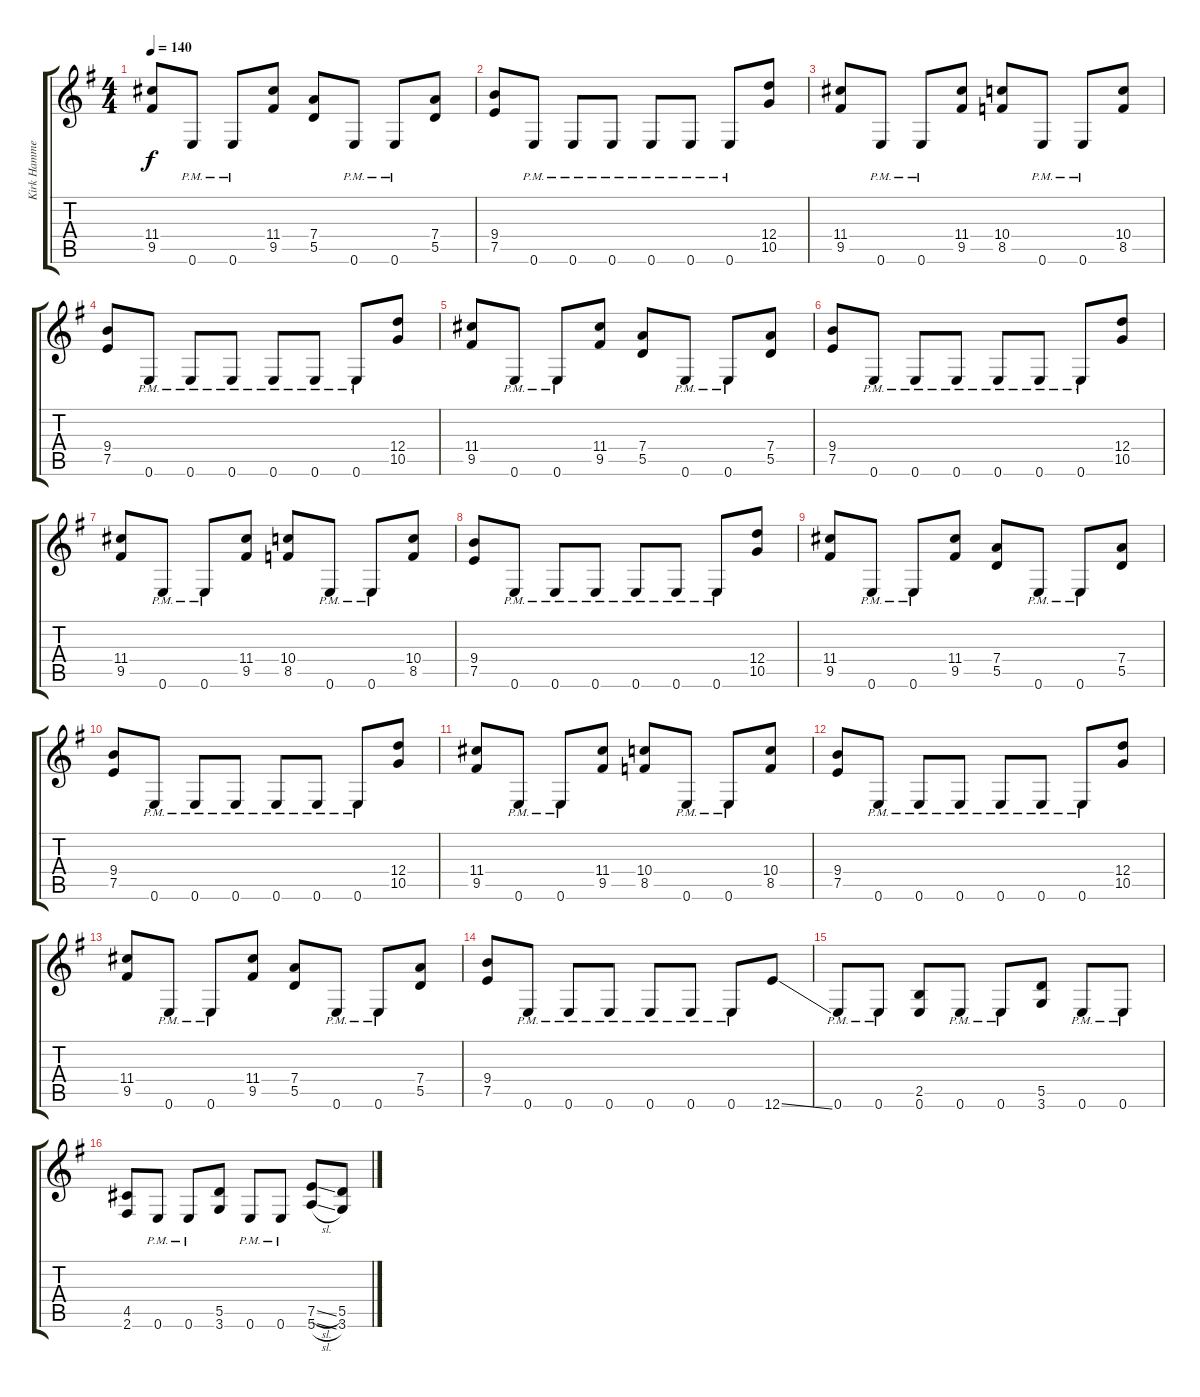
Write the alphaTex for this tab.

\track ("Kirk Hammet" "Kirk Hamme") {instrument distortionguitar}
\staff {score tabs}
\tuning (E4 B3 G3 D3 A2 E2) {hide}
\ts (4 4)
\tempo 140
\clef g2
\ks eminor
(11.4 9.5).8{dy f} 0.6{pm}.8 0.6{pm}.8 (11.4 9.5).8 (7.4 5.5).8 0.6{pm}.8 0.6{pm}.8 (7.4 5.5).8 |
(9.4 7.5).8 0.6{pm}.8 0.6{pm}.8 0.6{pm}.8 0.6{pm}.8 0.6{pm}.8 0.6{pm}.8 (12.4 10.5).8 |
(11.4 9.5).8 0.6{pm}.8 0.6{pm}.8 (11.4 9.5).8 (10.4 8.5).8 0.6{pm}.8 0.6{pm}.8 (10.4 8.5).8 |
(9.4 7.5).8 0.6{pm}.8 0.6{pm}.8 0.6{pm}.8 0.6{pm}.8 0.6{pm}.8 0.6{pm}.8 (12.4 10.5).8 |
(11.4 9.5).8 0.6{pm}.8 0.6{pm}.8 (11.4 9.5).8 (7.4 5.5).8 0.6{pm}.8 0.6{pm}.8 (7.4 5.5).8 |
(9.4 7.5).8 0.6{pm}.8 0.6{pm}.8 0.6{pm}.8 0.6{pm}.8 0.6{pm}.8 0.6{pm}.8 (12.4 10.5).8 |
(11.4 9.5).8 0.6{pm}.8 0.6{pm}.8 (11.4 9.5).8 (10.4 8.5).8 0.6{pm}.8 0.6{pm}.8 (10.4 8.5).8 |
(9.4 7.5).8 0.6{pm}.8 0.6{pm}.8 0.6{pm}.8 0.6{pm}.8 0.6{pm}.8 0.6{pm}.8 (12.4 10.5).8 |
(11.4 9.5).8 0.6{pm}.8 0.6{pm}.8 (11.4 9.5).8 (7.4 5.5).8 0.6{pm}.8 0.6{pm}.8 (7.4 5.5).8 |
(9.4 7.5).8 0.6{pm}.8 0.6{pm}.8 0.6{pm}.8 0.6{pm}.8 0.6{pm}.8 0.6{pm}.8 (12.4 10.5).8 |
(11.4 9.5).8 0.6{pm}.8 0.6{pm}.8 (11.4 9.5).8 (10.4 8.5).8 0.6{pm}.8 0.6{pm}.8 (10.4 8.5).8 |
(9.4 7.5).8 0.6{pm}.8 0.6{pm}.8 0.6{pm}.8 0.6{pm}.8 0.6{pm}.8 0.6{pm}.8 (12.4 10.5).8 |
(11.4 9.5).8 0.6{pm}.8 0.6{pm}.8 (11.4 9.5).8 (7.4 5.5).8 0.6{pm}.8 0.6{pm}.8 (7.4 5.5).8 |
(9.4 7.5).8 0.6{pm}.8 0.6{pm}.8 0.6{pm}.8 0.6{pm}.8 0.6{pm}.8 0.6{pm}.8 12.6{ss}.8 |
0.6{pm}.8 0.6{pm}.8 (2.5 0.6).8 0.6{pm}.8 0.6{pm}.8 (5.5 3.6).8 0.6{pm}.8 0.6{pm}.8 |
(4.5 2.6).8 0.6{pm}.8 0.6{pm}.8 (5.5 3.6).8 0.6{pm}.8 0.6{pm}.8 (7.5{sl} 5.6{sl}).8 (5.5 3.6).8
